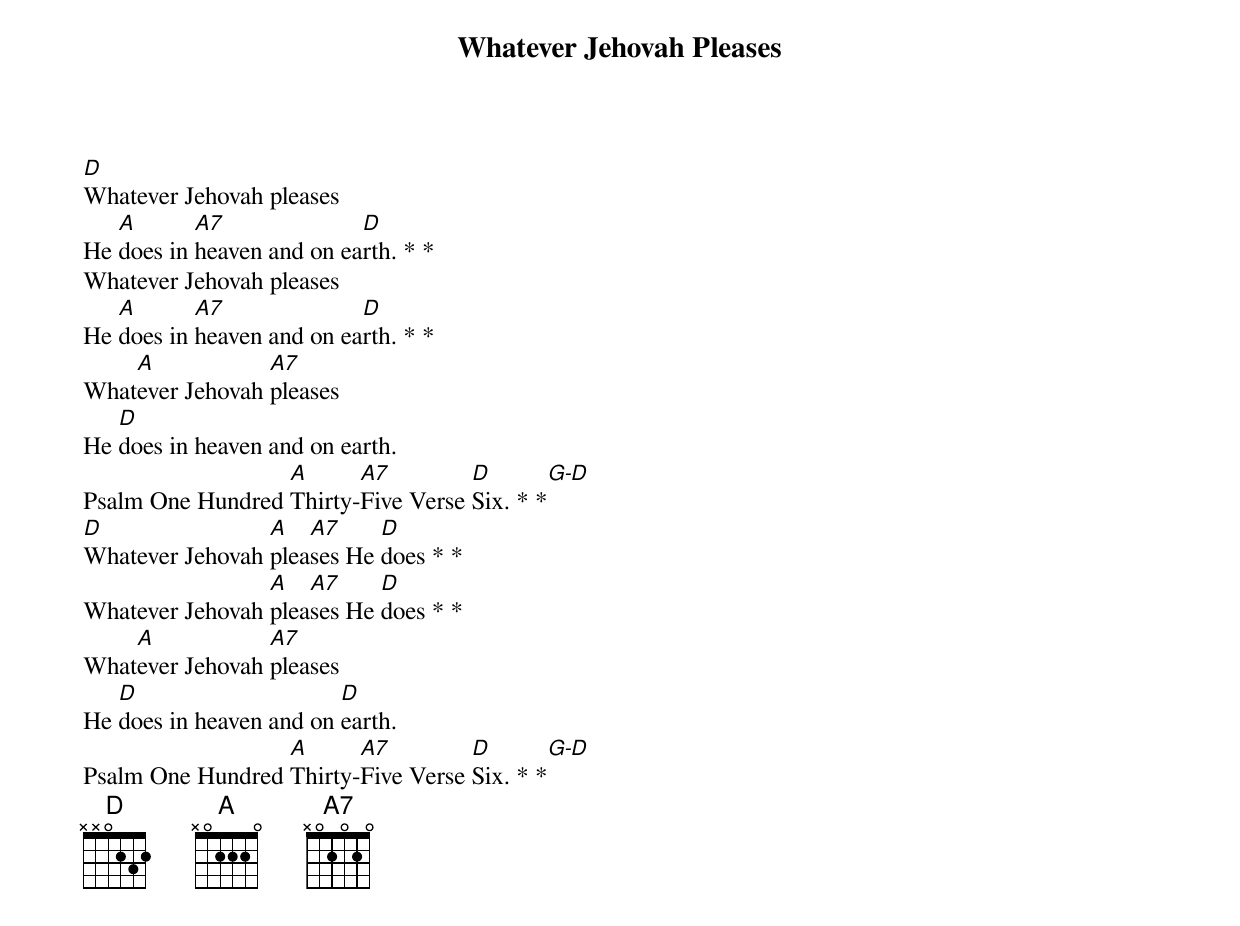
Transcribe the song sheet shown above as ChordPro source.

{title: Whatever Jehovah Pleases}


[D]Whatever Jehovah pleases
He [A]does in [A7]heaven and on ea[D]rth. * *
Whatever Jehovah pleases
He [A]does in [A7]heaven and on ea[D]rth. * *
What[A]ever Jehovah [A7]pleases
He [D]does in heaven and on earth.
Psalm One Hundred [A]Thirty-[A7]Five Verse [D]Six. * *[G-D]
[D]Whatever Jehovah [A]plea[A7]ses He [D]does * *
Whatever Jehovah [A]plea[A7]ses He [D]does * *
What[A]ever Jehovah [A7]pleases
He [D]does in heaven and on [D]earth.
Psalm One Hundred [A]Thirty-[A7]Five Verse [D]Six. * *[G-D]
